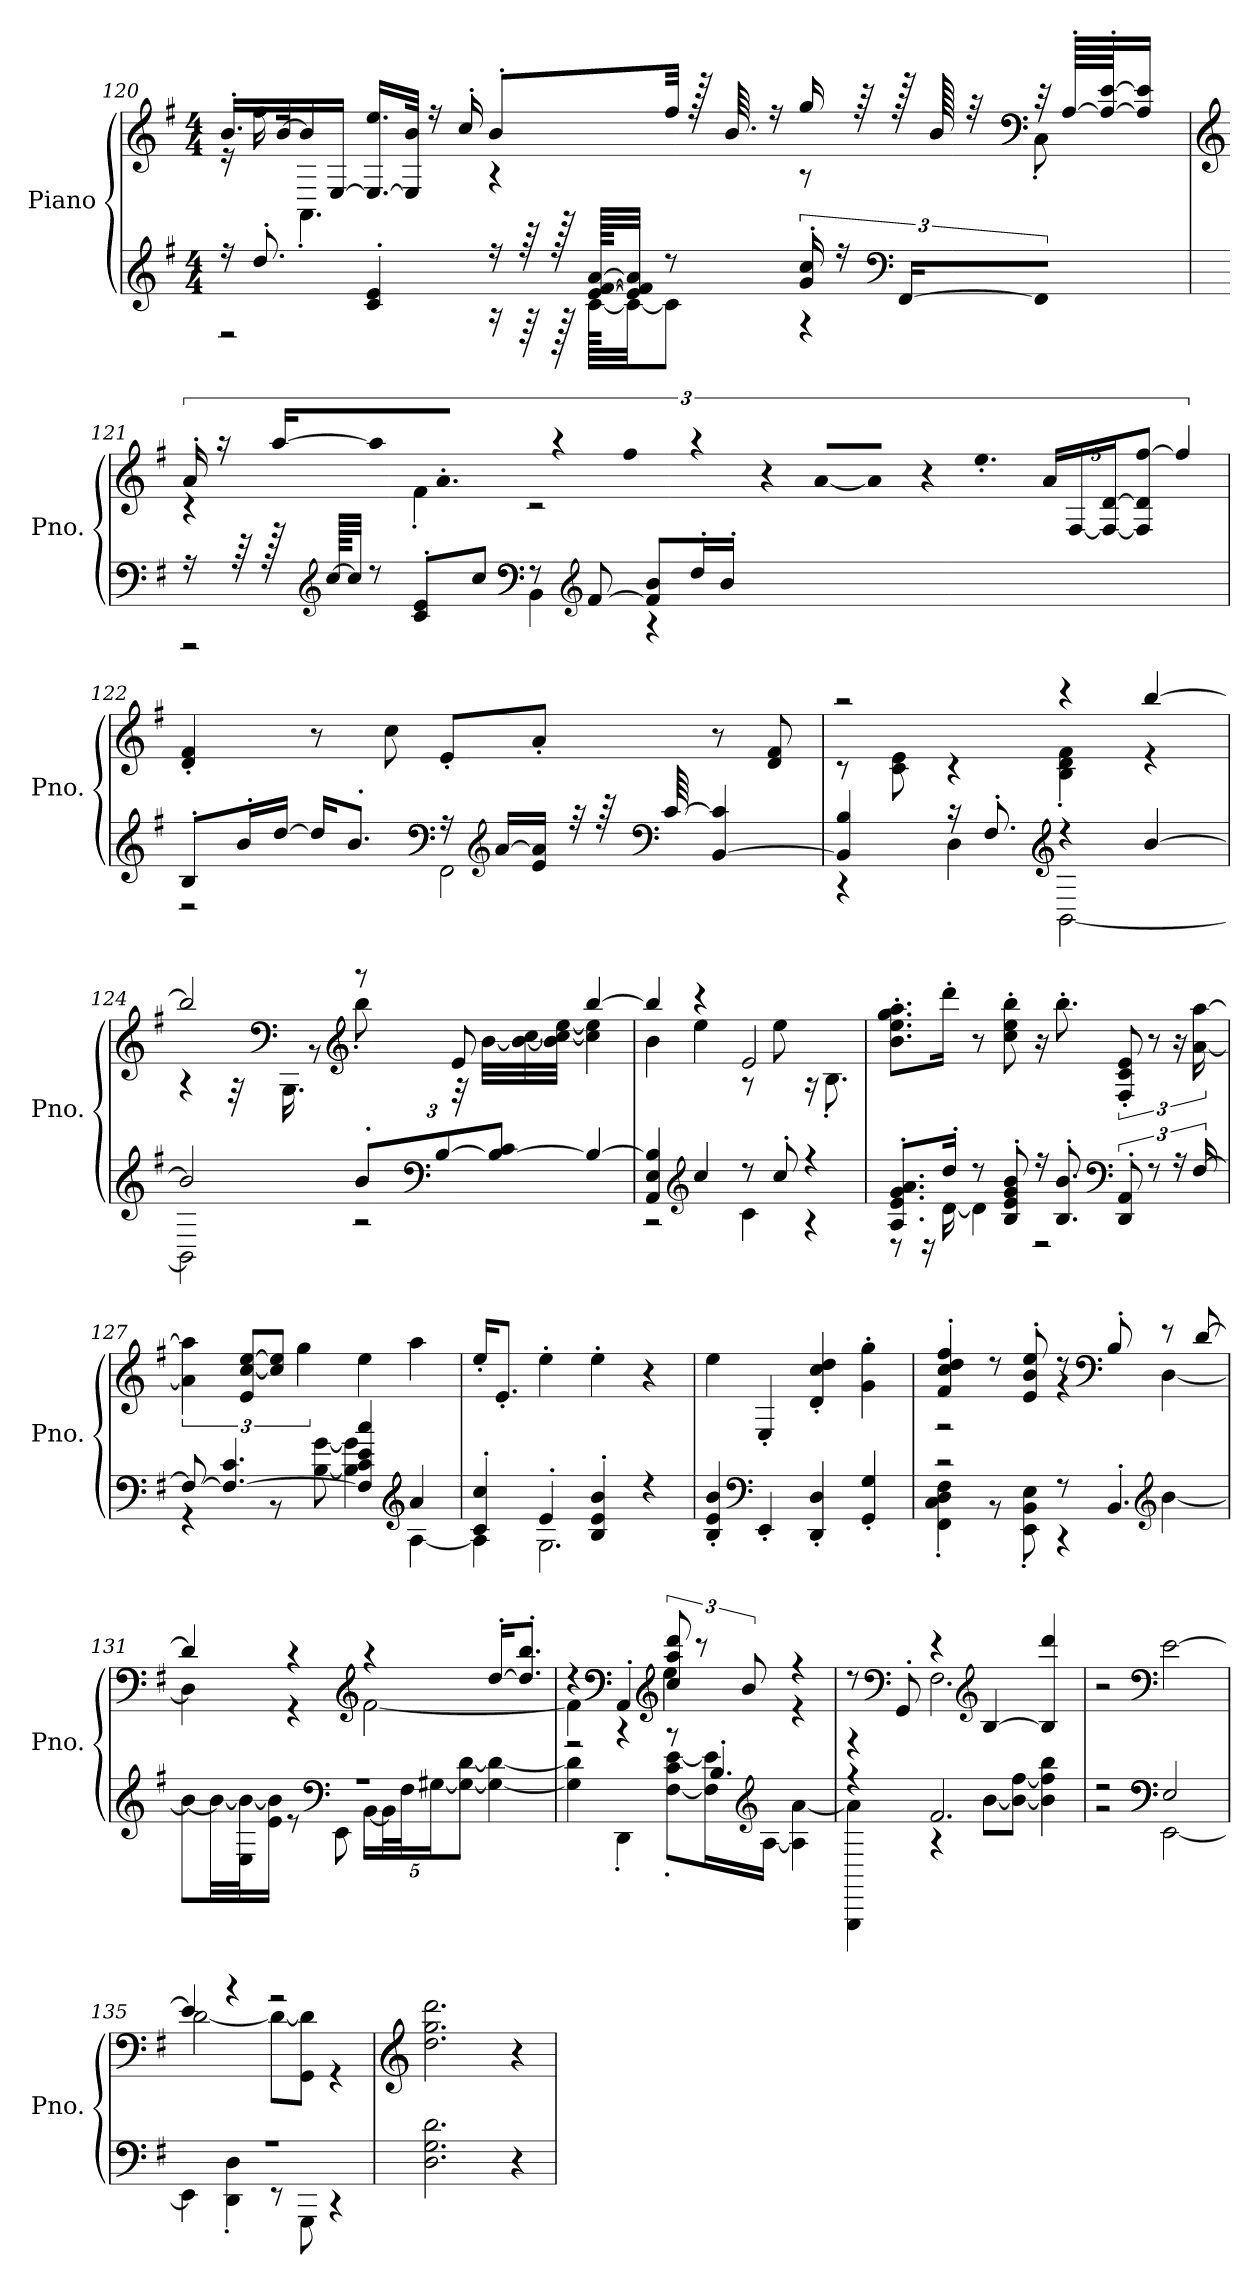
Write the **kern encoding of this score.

**kern	**kern
*part1	*part1
*staff2	*staff1
*I"Piano	*
*I'Pno.	*
!!LO:PB:g=z
*clefG2	*clefG2
*k[f#]	*k[f#]
*M4/4	*M4/4
=120	=120
*^	*^
16r	2r	16.b'/LL	16r
8.dd'/	.	.	16ff#\
.	.	[32b/K	.
.	.	16b/]	4.AA'\
.	.	[16E/JJ	.
4c/' 4e/'	.	16.E/_ 16.ee/LL	.
.	.	32E/] 32b/JJk	.
.	.	16r	.
.	.	16cc'/	.
16r	16r	8b'/L	4r
64r	64r	.	.
128r	128r	.	.
[128e/ [128f#/ [128a/KKLLL	[128c\KKLLL	.	.
32e/] 32f#/] 32a/]JJJ	32c\JJ_	.	.
8r	8c\J]	32ff#/Jkk	.
.	.	128r	.
.	.	64.b/	.
.	.	16r	.
24g/' 24cc/'	4r	16gg/	8r
24r	.	.	.
.	.	64r	.
.	.	128r	.
*clefF4	*	*	*
[24FF#/KL	.	.	.
.	.	128b/	.
.	.	32r	.
*	*	*clefF4	*
8FF#/J]	.	32r	8C'\
.	.	[64A'/LLLL	.
.	.	64A/_' [64e/'JJ	.
.	.	16A/] 16e/]JJ	.
!!LO:LB:g=z	!!
=121	=121	=121	=121
*	*	*clefG2	*
16r	2r	24a'/	4r
.	.	24r	.
64r	.	.	.
128r	.	.	.
.	.	[24aa/LL	.
*clefG2	*	*	*
[128cc/KKLLL	.	.	.
32cc/JJJ]	.	.	.
8r	.	32aa/K]	.
.	.	16.a'/JJ	.
8c/' 8e/'L	.	32r	4f#'\
.	.	32ff#/	.
.	.	64r	.
.	.	128r	.
.	.	[128a/KKLLL	.
.	.	32a/JJJ]	.
8cc/J	.	32r	.
.	.	16.ee'/	.
*clefF4	*	*	*
*	*	*Xbrackettup	*
8r	4BB\	20a/LL	2r
.	.	[20F#/	.
.	.	20F#/_ [20d/J	.
*clefG2	*	*	*
[8f#/	.	.	.
.	.	10F#/] 10d/] [10ff#/J	.
8f#/] 8b/L	4r	4ff#/]	.
16dd'/L	.	.	.
16b'/JJ	.	.	.
*	*	*v	*v
!!LO:LB:g=z
=122	=122	=122
8B'/L	2r	4d/' 4f#/'
16b'/L	.	.
[16dd/JJ	.	.
16dd/KL]	.	8r
8.b'/J	.	.
.	.	8cc\
*clefF4	*	*
16r	2FF#\	8e'/L
*clefG2	*	*
[16a/LL	.	.
16e/ 16a/]JJ	.	8a'/J
32r	.	.
64r	.	.
*clefF4	*	*
[64c/	.	.
[4BB/ 4c/]	.	8r
.	.	8d/ 8f#/
=123	=123	=123
*	*	*^
4BB/] 4B/	4r	2r	8r
.	.	.	8c\ 8e\
16r	4D\	.	4r
8.F#'/	.	.	.
*clefG2	*	*	*
4r	[2BB\	4r	4B\' 4d\' 4f#\'
[4b/	.	[4bb/	4r
!!LO:LB:g=z	!!
=124	=124	=124	=124
2b/]	2BB\]	2bb/]	4r
.	.	.	32r
*	*	*clefF4	*
.	.	.	16.BBB\
.	.	.	8r
*	*	*clefG2	*
*Xbrackettup	*	*	*
12b'/L	2r	8r	8bb'\
*clefF4	*	*	*
[12B/	.	.	.
.	.	8e/	32r
.	.	.	[32b\LLL
12B/_ 12c/J	.	.	.
.	.	.	32b\_ [32cc\
.	.	.	32b\] 32cc\_ [32ee\JJJ
4B/_	.	[4bb/	4cc\] 4ee\]
=125	=125	=125	=125
4AA/ 4E/ 4B/]	2r	4bb/]	4b\
*clefG2	*	*	*
4cc/	.	4r	4ee\
8r	4c\	2e/	8r
8cc'/	.	.	8ee\
4r	4r	.	16r
.	.	.	8.B'\
*	*	*v	*v
!!LO:LB:g=z
=126	=126	=126
8.A/' 8.e/' 8.g/' 8.a/'L	8r	8.b\' 8.ee\' 8.gg\' 8.aa\'L
.	16r	.
16dd'/Jk	[16d\	16ddd'\Jk
8r	4d\]	8r
8B/' 8e/' 8g/' 8b/'	.	8cc\' 8ee\' 8bb\'
16r	2r	16r
8.B/' 8.b/'	.	8.bb'\
*clefF4	*	*
*brackettup	*	*brackettup
12DD/' 12AA/'	.	12F#/' 12c/' 12e/'
12r	.	12r
24r	.	24r
[24F#/	.	[24a\ [24aa\
=127	=127	=127
8F#/_	4r	6a\] 6aa\]
4.F#/_ 4.c/	.	.
.	.	12e/ [12cc/ [12ee/L
.	8r	12cc/] 12ee/]J
.	.	6gg\
.	[8B\ [8g\	.
4F#/] 4c/ 4e/ 4cc/	4B\] 4g\]	4ee\
*clefG2	*	*
4a/	[4A\	4aa\
=128	=128	=128
4c/' 4cc/'	4A\]	16ee'/KL
.	.	8.e'/J
4e'/	2.G\	4ee'\
4B/' 4e/' 4b/'	.	4ee'\
4r	.	4r
*v	*v	*
=129	=129
4B/' 4e/' 4b/'	4ee\
*clefF4	*
4EE'/	4E'/
4DD/' 4D/'	4d/' 4cc/' 4dd/'
4GG/' 4G/'	4g\' 4gg\'
!!LO:LB:g=z
=130	=130
*^	*^
2r	4FF#\' 4C\' 4D\' 4F#\'	4f#/' 4cc/' 4dd/' 4ff#/'	2r
.	8r	8r	.
.	8EE\' 8BB\' 8E\'	8e/' 8b/' 8ee/'	.
8r	4r	8r	4r
*	*	*clefF4	*
4.BB'/	.	8B'/	.
*clefG2	*	*	*
.	[4b\	8r	[4D\
.	.	[8d/	.
=131	=131	=131	=131
1r	8b\L_	4d/]	4D\]
.	32b\LL_	.	.
.	32E\ 32b\_J	.	.
.	16e\ 16b\]JJ	.	.
.	8r	4r	4r
*clefF4	*	*	*
.	8EE\	.	.
*	*	*clefG2	*
*	*Xbrackettup	*	*
.	[20BB\LL	4r	[2f#\
.	40BB\L]	.	.
.	40F#\J	.	.
.	[20G#X\J	.	.
.	10G#\_ [10d\J	.	.
.	4G#\_ 4d\_	[16dd'/KL	.
.	.	8.dd/]' 8.bb/'J	.
!!LO:PB:g=z	!!
=132	=132	=132	=132
2r	4G#\] 4d\]	4r	4f#\]
*	*	*clefF4	*
.	4DD'\	4AA'/	4r
*	*	*clefG2	*
8r	[8F#\' 8c\' [8e\'L	12cc/ 12aa/ 12ddd/	4ee\
.	.	12r	.
4.B'/	16F#\] 16e\]L	.	.
.	.	12b/	.
*clefG2	*	*	*
.	[16A\JJ	.	.
.	4A\] [4a\	4r	4r
=133	=133	=133	=133
4r	4GGG\ 4a\]	8r	4r
*	*	*clefF4	*
.	.	8GG'/	.
2.f#/	4r	4r	2.F#\
*	*	*clefG2	*
.	[8b\L	[4B/	.
.	8b\_ [8ff#\J	.	.
.	4b\] 4ff#\] 4bb\	4B/] 4ddd/	.
*	*	*v	*v
=134	=134	=134
2r	2r	2r
*clefF4	*	*clefF4
2E/	[2EE\	[2e\
=135	=135	=135
*	*	*^
1r	4EE\]	4e/]	[2d\
.	4DD\' 4D\'	4r	.
.	8r	2r	8d\L_
.	8GGG\	.	8GG\ 8d\]J
.	4r	.	4r
*v	*v	*	*
*	*v	*v
!!LO:LB:g=z
=136	=136
*	*clefG2
2.D\ 2.G\ 2.d\	2.dd\ 2.gg\ 2.ddd\
4r	4r
=	=
*-	*-
